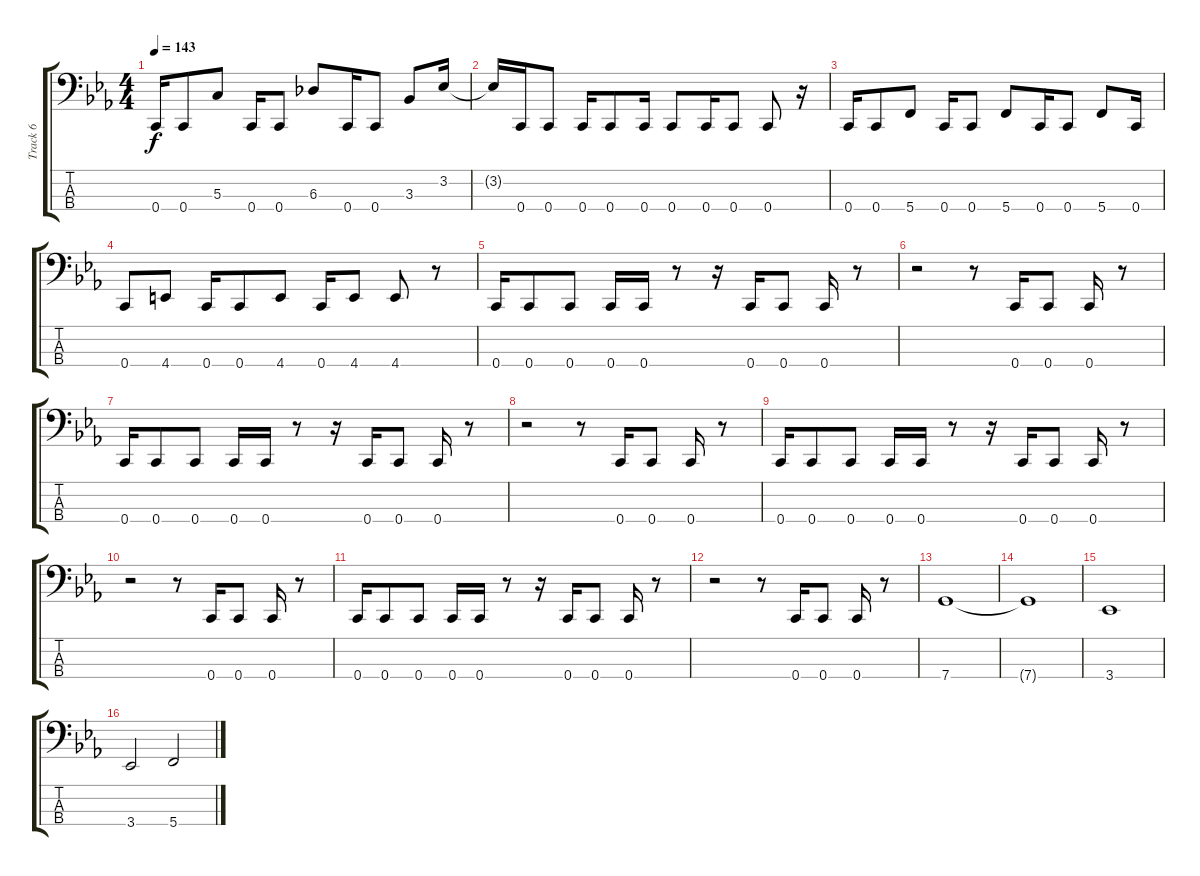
\track ("Track 6" "Track 6") {instrument electricbasspick}
\staff {score tabs}
\tuning (F2 C2 G1 C1) {hide}
\ts (4 4)
\tempo 143
\clef f4
\ks cminor
0.4.16{dy f} 0.4.8 5.3.8 0.4.16 0.4.8 6.3.8 0.4.16 0.4.8 3.3.8 3.2.16 |
3.2{t}.16 0.4.16 0.4.8 0.4.16 0.4.8 0.4.16 0.4.8 0.4.16 0.4.8 0.4.8 r.16 |
0.4.16 0.4.8 5.4.8 0.4.16 0.4.8 5.4.8 0.4.16 0.4.8 5.4.8 0.4.16 |
0.4.8 4.4.8 0.4.16 0.4.8 4.4.8 0.4.16 4.4.8 4.4.8 r.8 |
0.4.16 0.4.8 0.4.8 0.4.16 0.4.16 r.8 r.16 0.4.16 0.4.8 0.4.16 r.8 |
r.2 r.8 0.4.16 0.4.8 0.4.16 r.8 |
0.4.16 0.4.8 0.4.8 0.4.16 0.4.16 r.8 r.16 0.4.16 0.4.8 0.4.16 r.8 |
r.2 r.8 0.4.16 0.4.8 0.4.16 r.8 |
0.4.16 0.4.8 0.4.8 0.4.16 0.4.16 r.8 r.16 0.4.16 0.4.8 0.4.16 r.8 |
r.2 r.8 0.4.16 0.4.8 0.4.16 r.8 |
0.4.16 0.4.8 0.4.8 0.4.16 0.4.16 r.8 r.16 0.4.16 0.4.8 0.4.16 r.8 |
r.2 r.8 0.4.16 0.4.8 0.4.16 r.8 |
7.4.1 |
7.4{t}.1 |
3.4.1 |
3.4.2 5.4.2
